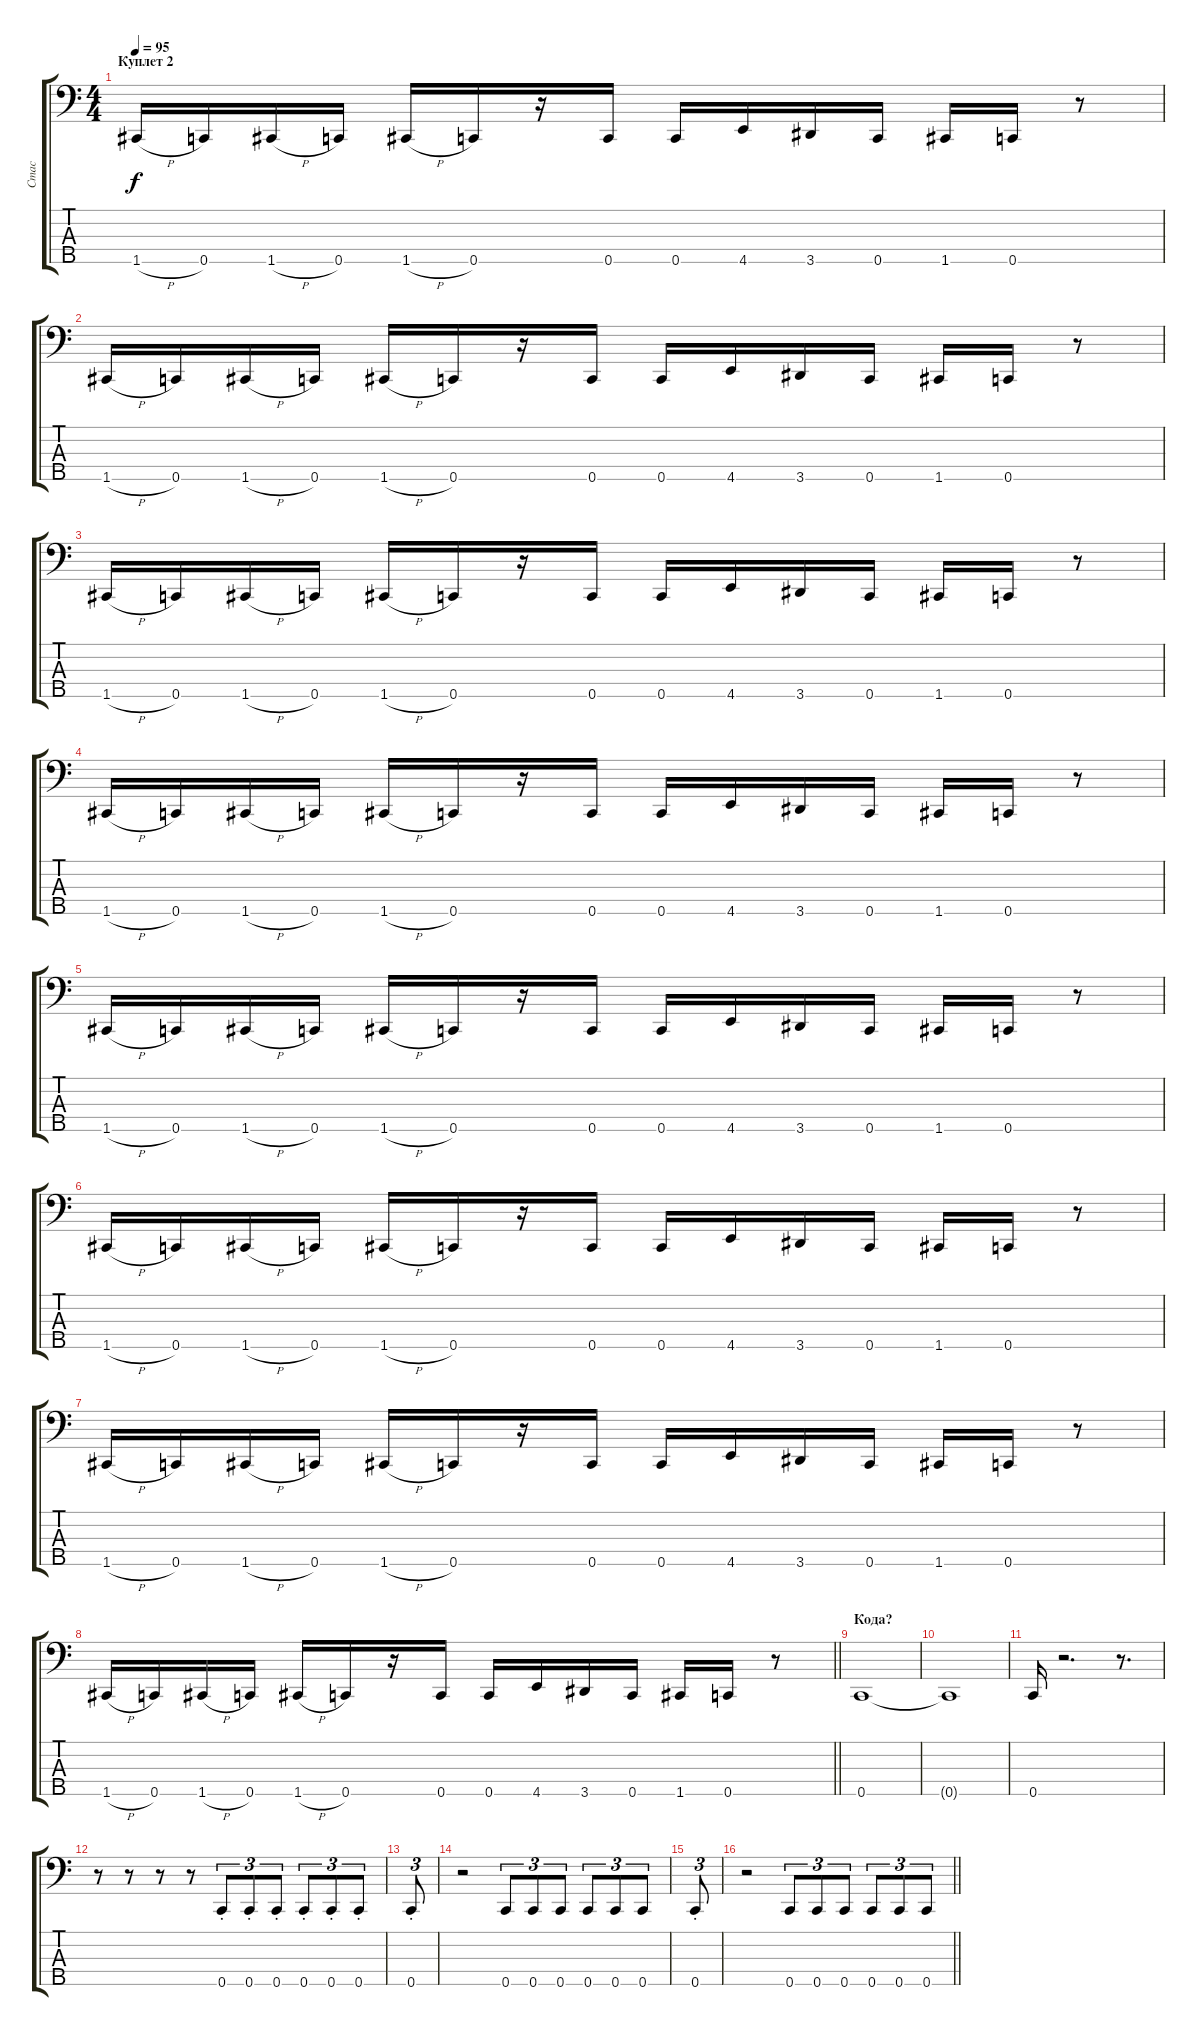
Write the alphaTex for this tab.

\track ("Стас" "Стас") {instrument fretlessbass}
\staff {score tabs}
\tuning (Bb2 F2 C2 G1 C1) {hide}
\ts (4 4)
\section ("" "Куплет 2")
\tempo 95
\clef f4
\ks c
1.5{h}.16{dy f} 0.5.16 1.5{h}.16 0.5.16 1.5{h}.16 0.5.16 r.16 0.5.16 0.5.16 4.5.16 3.5.16 0.5.16 1.5.16 0.5.16 r.8 |
1.5{h}.16 0.5.16 1.5{h}.16 0.5.16 1.5{h}.16 0.5.16 r.16 0.5.16 0.5.16 4.5.16 3.5.16 0.5.16 1.5.16 0.5.16 r.8 |
1.5{h}.16 0.5.16 1.5{h}.16 0.5.16 1.5{h}.16 0.5.16 r.16 0.5.16 0.5.16 4.5.16 3.5.16 0.5.16 1.5.16 0.5.16 r.8 |
1.5{h}.16 0.5.16 1.5{h}.16 0.5.16 1.5{h}.16 0.5.16 r.16 0.5.16 0.5.16 4.5.16 3.5.16 0.5.16 1.5.16 0.5.16 r.8 |
1.5{h}.16 0.5.16 1.5{h}.16 0.5.16 1.5{h}.16 0.5.16 r.16 0.5.16 0.5.16 4.5.16 3.5.16 0.5.16 1.5.16 0.5.16 r.8 |
1.5{h}.16 0.5.16 1.5{h}.16 0.5.16 1.5{h}.16 0.5.16 r.16 0.5.16 0.5.16 4.5.16 3.5.16 0.5.16 1.5.16 0.5.16 r.8 |
1.5{h}.16 0.5.16 1.5{h}.16 0.5.16 1.5{h}.16 0.5.16 r.16 0.5.16 0.5.16 4.5.16 3.5.16 0.5.16 1.5.16 0.5.16 r.8 |
\barLineRight lightlight
1.5{h}.16 0.5.16 1.5{h}.16 0.5.16 1.5{h}.16 0.5.16 r.16 0.5.16 0.5.16 4.5.16 3.5.16 0.5.16 1.5.16 0.5.16 r.8 |
\section ("" "Кода?")
0.5.1 |
0.5{t}.1 |
0.5.16 r.2{d} r.8{d} |
r.8 r.8 r.8 r.8 0.5{st}.8{tu (3 2)} 0.5{st}.8{tu (3 2)} 0.5{st}.8{tu (3 2)} 0.5{st}.8{tu (3 2)} 0.5{st}.8{tu (3 2)} 0.5{st}.8{tu (3 2)} |
0.5{st}.8{tu (3 2)} |
r.2 0.5.8{tu (3 2)} 0.5.8{tu (3 2)} 0.5.8{tu (3 2)} 0.5.8{tu (3 2)} 0.5.8{tu (3 2)} 0.5.8{tu (3 2)} |
0.5{st}.8{tu (3 2)} |
\barLineRight lightlight
r.2 0.5.8{tu (3 2)} 0.5.8{tu (3 2)} 0.5.8{tu (3 2)} 0.5.8{tu (3 2)} 0.5.8{tu (3 2)} 0.5.8{tu (3 2)}
